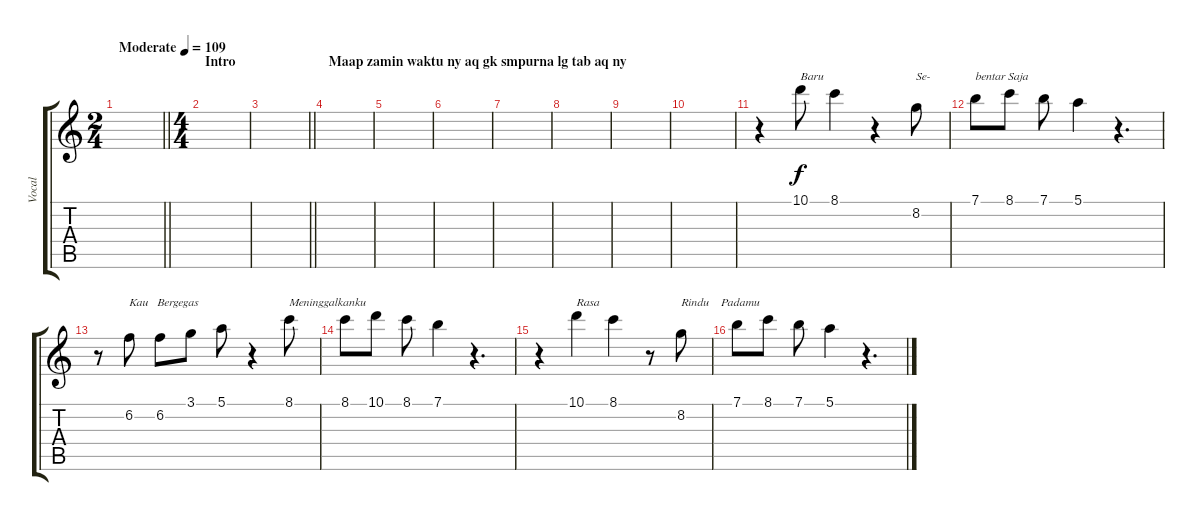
\track ("Vocal" "Vocal") {instrument contrabass}
\staff {score tabs}
\tuning (E4 B3 G3 D3 A2 E2) {hide}
\ts (2 4)
\tempo (109 "Moderate")
\clef g2
\barLineRight lightlight
\ks c
|
\ts (4 4)
\section ("" "Intro")
|
\barLineRight lightlight
|
\section ("" "Maap zamin waktu ny aq gk smpurna lg tab aq ny")
|
|
|
|
|
|
|
r.4 10.1.8{txt "Baru "} 8.1.4 r.4 8.2.8{txt "Se-"} |
7.1.8{txt "bentar Saja"} 8.1.8 7.1.8 5.1.4 r.4{d} |
r.8 6.2.8{txt "Kau   Bergegas "} 6.2.8 3.1.8 5.1.8 r.4 8.1.8{txt "Meninggalkanku"} |
8.1.8 10.1.8 8.1.8 7.1.4 r.4{d} |
r.4 10.1.4{txt "Rasa "} 8.1.4 r.8 8.2.8{txt "Rindu    Padamu"} |
7.1.8 8.1.8 7.1.8 5.1.4 r.4{d}
